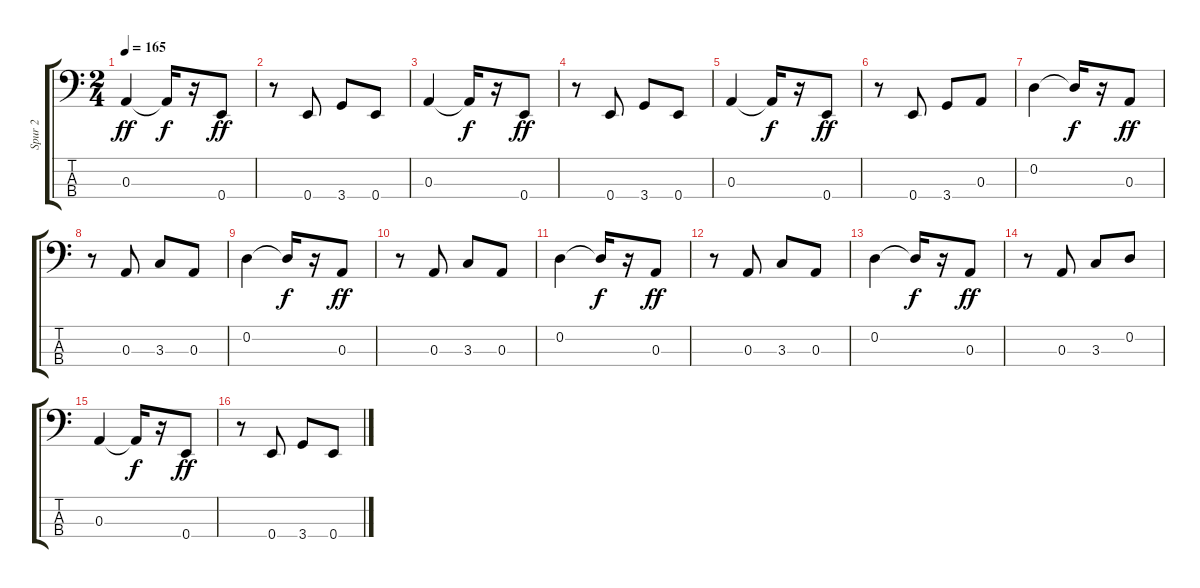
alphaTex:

\track ("Spur 2" "Spur 2") {instrument electricguitarjazz}
\staff {score tabs}
\tuning (G2 D2 A1 E1) {hide}
\ts (2 4)
\tempo 165
\clef f4
\ks c
0.3.4{dy ff} 0.3{t}.16{dy f} r.16 0.4.8{dy ff} |
r.8 0.4.8 3.4.8 0.4.8 |
0.3.4 0.3{t}.16{dy f} r.16 0.4.8{dy ff} |
r.8 0.4.8 3.4.8 0.4.8 |
0.3.4 0.3{t}.16{dy f} r.16 0.4.8{dy ff} |
r.8 0.4.8 3.4.8 0.3.8 |
0.2.4 0.2{t}.16{dy f} r.16 0.3.8{dy ff} |
r.8 0.3.8 3.3.8 0.3.8 |
0.2.4 0.2{t}.16{dy f} r.16 0.3.8{dy ff} |
r.8 0.3.8 3.3.8 0.3.8 |
0.2.4 0.2{t}.16{dy f} r.16 0.3.8{dy ff} |
r.8 0.3.8 3.3.8 0.3.8 |
0.2.4 0.2{t}.16{dy f} r.16 0.3.8{dy ff} |
r.8 0.3.8 3.3.8 0.2.8 |
0.3.4 0.3{t}.16{dy f} r.16 0.4.8{dy ff} |
r.8 0.4.8 3.4.8 0.4.8
